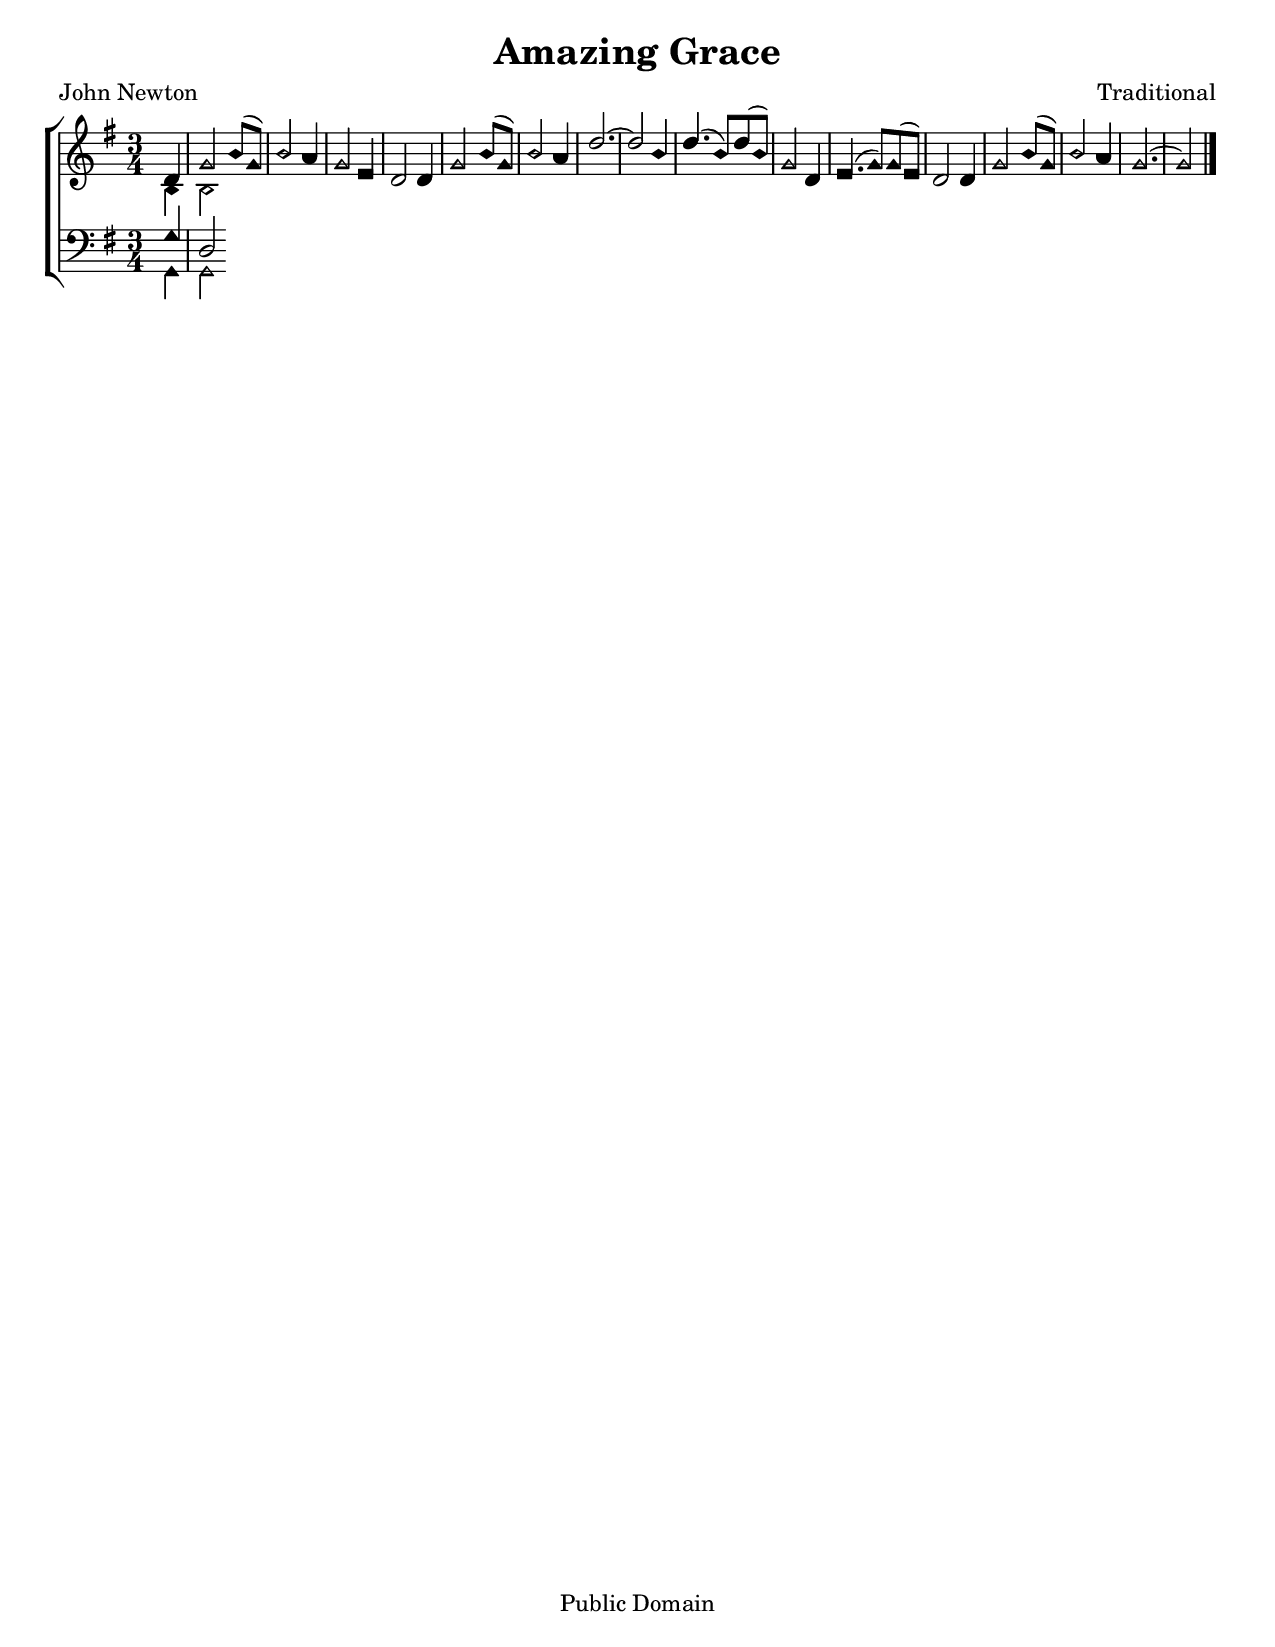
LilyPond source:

\version "2.18.2"

\header {
 	title = "Amazing Grace"
 	composer = "Traditional"
 	poet = "John Newton"
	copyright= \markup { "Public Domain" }
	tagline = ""
}


\paper {
	#(set-paper-size "letter")
	indent = 0
  	page-count = #1
}


global = {
 	\key g \major
 	\time 3/4
	\aikenHeads
  	\large
  	\override Score.BarNumber.break-visibility = ##(#f #f #f)
 	\set Staff.midiMaximumVolume = #1.0
 	\partial 4
}


lead = {
	\set Staff.midiMinimumVolume = #3.0
}


soprano = \relative c'' {
 	\global
	d,4 g2 b8( g) b2 a4 g2 e4 d2
	d4 g2 b8( g) b2 a4 d2.~ d2
	b4 d4.( b8) d( b) g2 d4 e4.( g8) g( e) d2
	d4 g2 b8( g) b2 a4 g2.~ g2
	\bar "|."
}


alto = \relative c' {
	\global
	b4 b2
}


tenor = \relative c' {
	\global
	\clef "bass"
	g4 d2
}


bass = \relative c {
	\global
	\clef "bass"
	g4 g2
}


verseOne = \lyricmode {
	\set stanza = "1."
}


verseTwo = \lyricmode {
	\set stanza = "2."
}


verseThree = \lyricmode {
	\set stanza = "3."
}


\score{
	\new ChoirStaff <<
		\new Staff \with {midiInstrument = #"acoustic grand"} <<
			\new Voice = "soprano" {\voiceOne \soprano}
			\new Voice = "alto" {\voiceTwo \alto}
		>>
		
		\new Lyrics {
			\lyricsto "soprano" \verseOne
		}
		\new Lyrics {
			\lyricsto "soprano" \verseTwo
		}
		\new Lyrics {
			\lyricsto "soprano" \verseThree
		}
		
		\new Staff  \with {midiInstrument = #"acoustic grand"}<<
			\new Voice = "tenor" {\voiceThree \tenor}
			\new Voice = "bass" {\voiceFour \bass}
		>>
		
	>>
	
	\layout{}
	\midi{
		\tempo 4 = 88
	}
}
